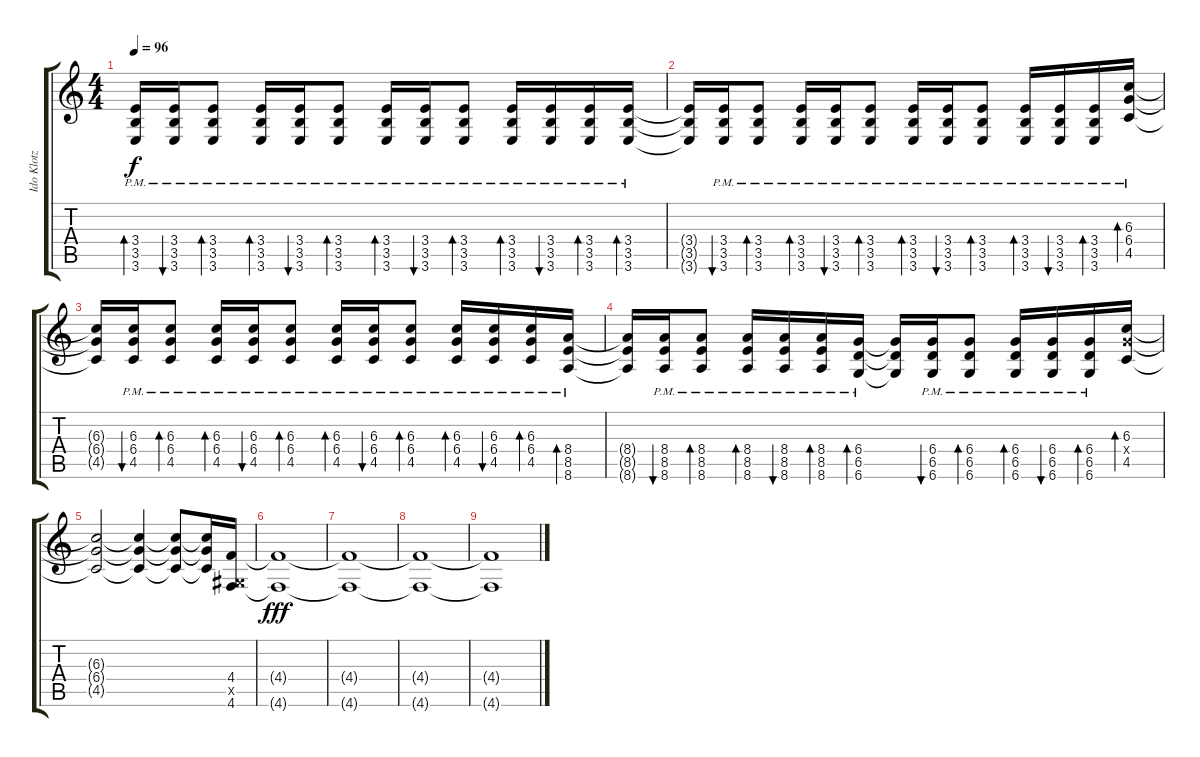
\track ("Ido Klotz" "Ido Klotz") {instrument distortionguitar}
\staff {score tabs}
\tuning (Eb4 Bb3 Gb3 Db3 Ab2 Db2) {hide}
\ts (4 4)
\tempo 96
\clef g2
\ks c
(3.4{pm t} 3.5{t} 3.6{t}).16{bd 120 dy f} (3.4{pm} 3.5 3.6).16{bu 120} (3.4{pm} 3.5 3.6).8{bd 120} (3.4{pm} 3.5 3.6).16{bd 120} (3.4{pm} 3.5 3.6).16{bu 120} (3.4{pm} 3.5 3.6).8{bd 120} (3.4{pm} 3.5 3.6).16{bd 120} (3.4{pm} 3.5 3.6).16{bu 120} (3.4{pm} 3.5 3.6).8{bd 120} (3.4{pm} 3.5 3.6).16{bd 120} (3.4{pm} 3.5 3.6).16{bu 120} (3.4{pm} 3.5{pm} 3.6).16{bd 120} (3.4{pm} 3.5 3.6).16{bd 120} |
(3.4{t} 3.5{t} 3.6{t}).16 (3.4{pm} 3.5 3.6).16{bu 120} (3.4{pm} 3.5 3.6).8{bd 120} (3.4{pm} 3.5 3.6).16{bd 120} (3.4{pm} 3.5 3.6).16{bu 120} (3.4{pm} 3.5 3.6).8{bd 120} (3.4{pm} 3.5 3.6).16{bd 120} (3.4{pm} 3.5 3.6).16{bu 120} (3.4{pm} 3.5 3.6).8{bd 120} (3.4{pm} 3.5 3.6).16{bd 120} (3.4{pm} 3.5 3.6).16{bu 120} (3.4{pm} 3.5{pm} 3.6).16{bd 120} (6.3{pm} 6.4 4.5).16{bd 120} |
(6.3{t} 6.4{t} 4.5{t}).16 (6.3{pm} 6.4 4.5).16{bu 120} (6.3{pm} 6.4 4.5).8{bd 120} (6.3{pm} 6.4 4.5).16{bd 120} (6.3{pm} 6.4 4.5).16{bu 120} (6.3{pm} 6.4 4.5).8{bd 120} (6.3{pm} 6.4 4.5).16{bd 120} (6.3{pm} 6.4 4.5).16{bu 120} (6.3{pm} 6.4 4.5).8{bd 120} (6.3{pm} 6.4 4.5).16{bd 120} (6.3{pm} 6.4 4.5).16{bu 120} (6.3{pm} 6.4{pm} 4.5).16{bd 120} (8.4{pm} 8.5 8.6).16{bd 120} |
(8.4{t} 8.5{t} 8.6{t}).16 (8.4{pm} 8.5 8.6).16{bu 120} (8.4{pm} 8.5 8.6).8{bd 120} (8.4{pm} 8.5 8.6).16{bd 120} (8.4{pm} 8.5 8.6).16{bu 120} (8.4{pm} 8.5{pm} 8.6).16{bd 120} (6.4{pm} 6.5 6.6).16{bd 120} (6.4{t} 6.5{t} 6.6{t}).16 (6.4{pm} 6.5 6.6).16{bu 120} (6.4{pm} 6.5 6.6).8{bd 120} (6.4{pm} 6.5 6.6).16{bd 120} (6.4{pm} 6.5 6.6).16{bu 120} (6.4{pm} 6.5 6.6).16{bd 120} (6.3 6.4{x} 4.5).16{bd 120} |
(6.3{t} 6.4{t} 4.5{t}).2 (6.3{t} 6.4{t} 4.5{t}).4 (6.3{t} 6.4{t} 4.5{t}).8 (6.3{t} 6.4{t} 4.5{t}).16 (4.4 0.5{x} 4.6).16 |
(4.4{t} 4.6{t}).1{dy fff} |
(4.4{t} 4.6{t}).1 |
(4.4{t} 4.6{t}).1 |
(4.4{t} 4.6{t}).1
